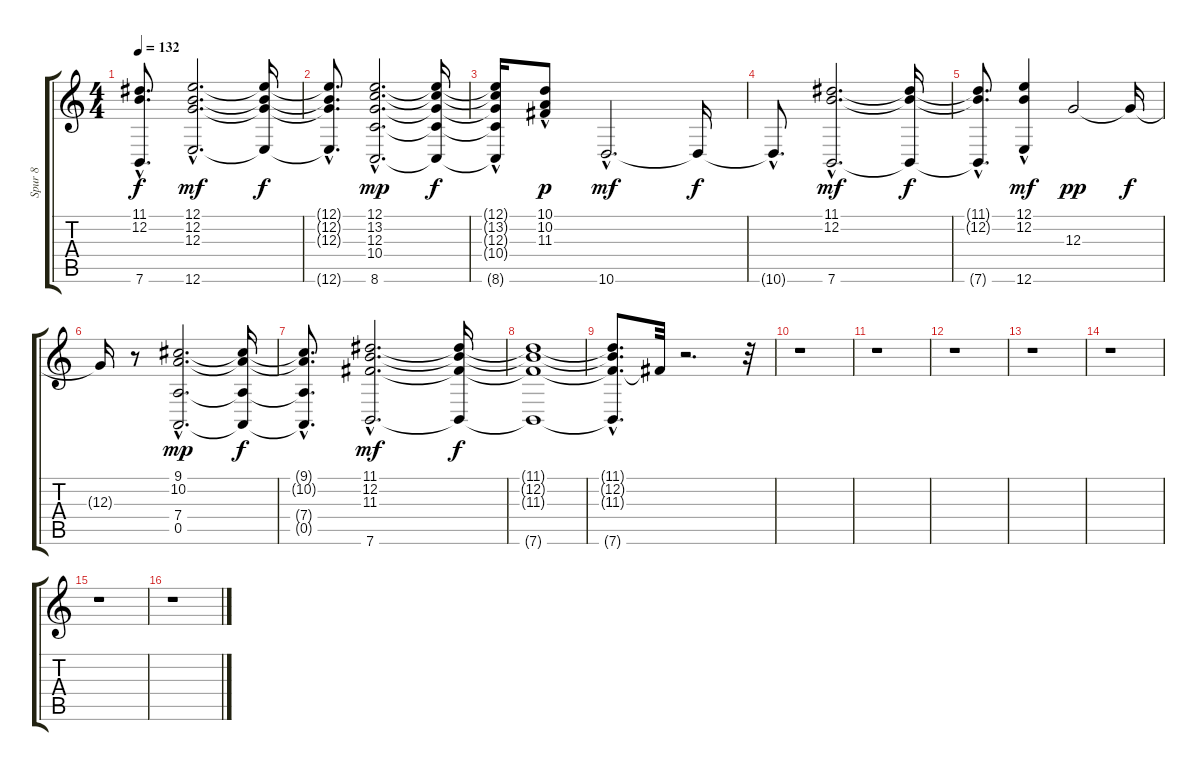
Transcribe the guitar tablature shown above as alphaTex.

\track ("Spur 8" "Spur 8") {instrument stringensemble2}
\staff {score tabs}
\tuning (E4 B3 G3 D3 A2 E2) {hide}
\ts (4 4)
\tempo 132
\clef g2
\ks c
(11.1{t} 12.2{hac t} 7.6{hac t}).8{d dy f} (12.1{hac} 12.2{hac} 12.3{hac} 12.6{hac}).2{d dy mf} (12.1{t} 12.2{t} 12.3{t} 12.6{t}).16{dy f} |
(12.1{hac t} 12.2{hac t} 12.3{t} 12.6{hac t}).8{d} (12.1{hac} 13.2{hac} 12.3{hac} 10.4{hac} 8.6{hac}).2{d dy mp} (12.1{t} 13.2{t} 12.3{t} 10.4{t} 8.6{t}).16{dy f} |
(12.1{t} 13.2{t} 12.3{t} 10.4{hac t} 8.6{hac t}).16 (10.1{hac} 10.2{hac} 11.3).8{dy p} 10.6{hac}.2{d dy mf} 10.6{t}.16{dy f} |
10.6{hac t}.8{d} (11.1{hac} 12.2{hac} 7.6{hac}).2{d dy mf} (11.1{t} 12.2{t} 7.6{t}).16{dy f} |
(11.1{t} 12.2{t} 7.6{hac t}).8{d} (12.1 12.2{hac} 12.6{hac}).4{dy mf} 12.3.2{dy pp} 12.3{t}.16{dy f} |
12.3{t}.16 r.8 (9.1{hac} 10.2{hac} 7.4{hac} 0.5{hac}).2{d dy mp} (9.1{t} 10.2{t} 7.4{t} 0.5{t}).16{dy f} |
(9.1{t} 10.2{hac t} 7.4{t} 0.5{t}).8{d} (11.1{hac} 12.2{hac} 11.3{hac} 7.6{hac}).2{d dy mf} (11.1{t} 12.2{t} 11.3{t} 7.6{t}).16{dy f} |
(11.1{t} 12.2{t} 11.3{t} 7.6{t}).1 |
(11.1{t} 12.2{t} 11.3{hac t} 7.6{hac t}).8{d} 11.3{t}.32 r.2{d} r.32 |
r.1 |
r.1 |
r.1 |
r.1 |
r.1 |
r.1 |
r.1
